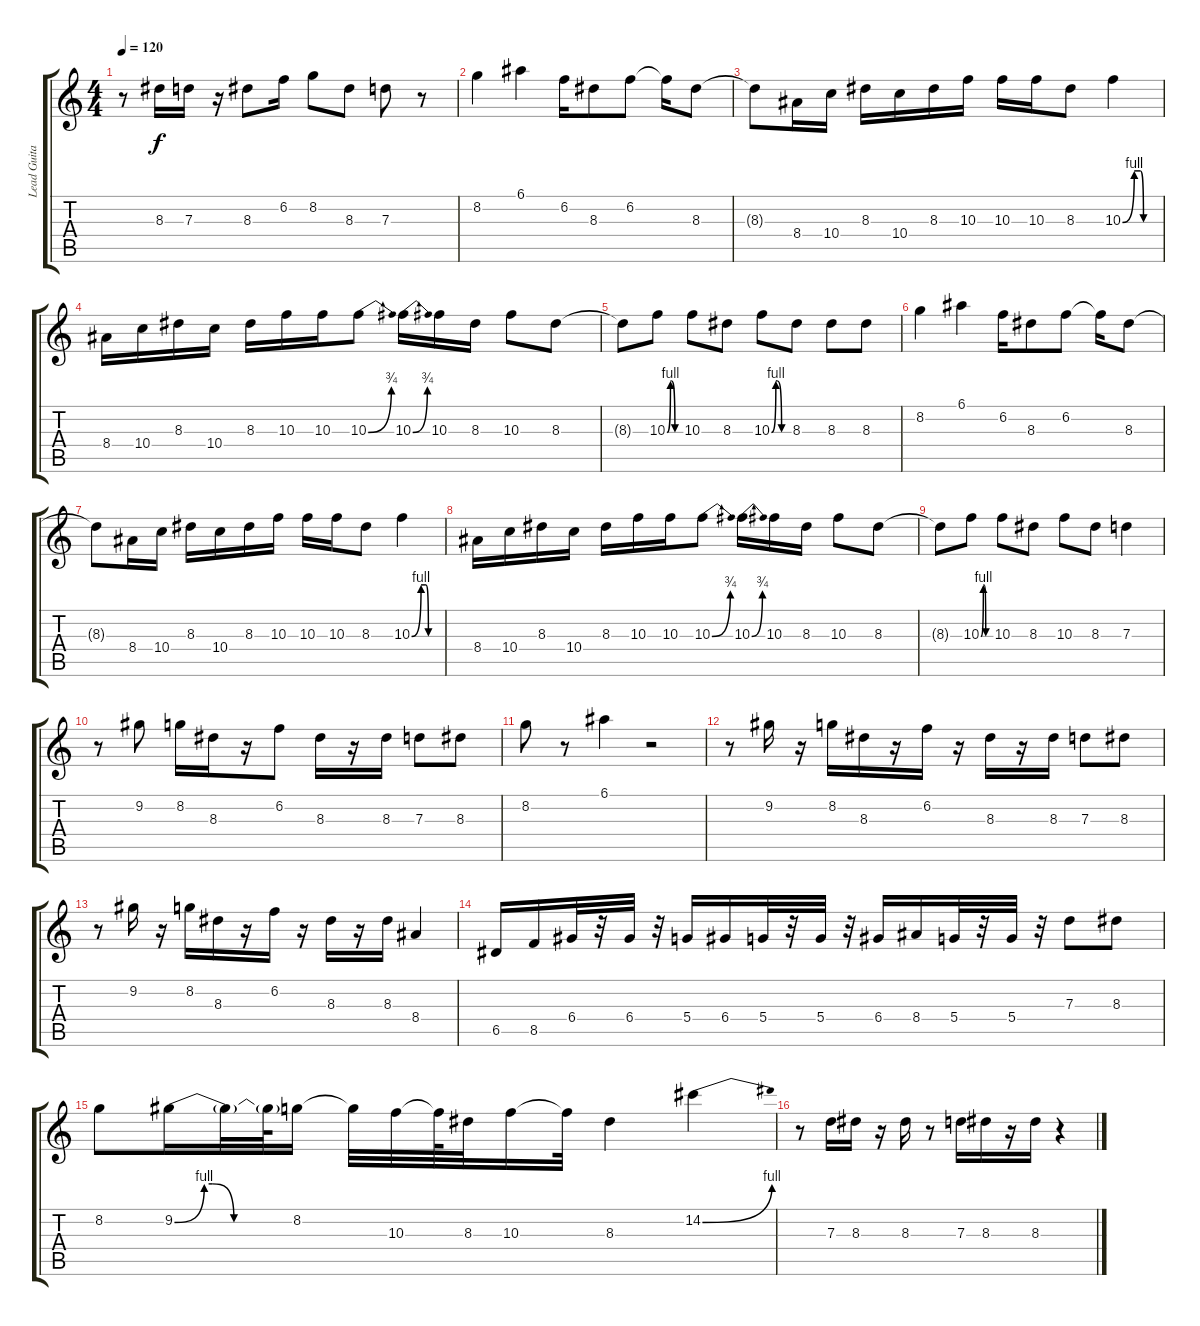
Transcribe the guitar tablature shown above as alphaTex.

\track ("Lead Guitar" "Lead Guita") {instrument distortionguitar}
\staff {score tabs}
\tuning (E4 B3 G3 D3 A2 E2) {hide}
\ts (4 4)
\tempo 120
\clef g2
\ks c
r.8{dy f} 8.3.16 7.3.16 r.16 8.3.8 6.2.16 8.2.8 8.3.8 7.3.8 r.8 |
8.2.4 6.1.4 6.2.16 8.3.8 6.2.8 6.2{t}.16 8.3.8 |
8.3{t}.8 8.4.16 10.4.16 8.3.16 10.4.16 8.3.16 10.3.16 10.3.16 10.3.16 8.3.8 10.3{be (custom 0 0 19 4 29 4 34 0 44 0 60 0)}.4 |
8.4.16 10.4.16 8.3.16 10.4.16 8.3.16 10.3.16 10.3.16 10.3{be (bend 0 0 60 3)}.8 10.3{be (bend 0 0 60 3)}.16 10.3.16 8.3.16 10.3.8 8.3.8 |
8.3{t}.8 10.3{be (custom 0 0 15 4 20 4 35 0 60 0)}.8 10.3.8 8.3.8 10.3{be (custom 0 0 15 4 20 4 35 0 60 0)}.8 8.3.8 8.3.8 8.3.8 |
8.2.4 6.1.4 6.2.16 8.3.8 6.2.8 6.2{t}.16 8.3.8 |
8.3{t}.8 8.4.16 10.4.16 8.3.16 10.4.16 8.3.16 10.3.16 10.3.16 10.3.16 8.3.8 10.3{be (custom 0 0 19 4 29 4 34 0 44 0 60 0)}.4 |
8.4.16 10.4.16 8.3.16 10.4.16 8.3.16 10.3.16 10.3.16 10.3{be (bend 0 0 60 3)}.8 10.3{be (bend 0 0 60 3)}.16 10.3.16 8.3.16 10.3.8 8.3.8 |
8.3{t}.8 10.3{be (custom 0 0 15 4 20 4 30 0 60 0)}.8 10.3.8 8.3.8 10.3.8 8.3.8 7.3.4 |
r.8 9.2.8 8.2.16 8.3.16 r.16 6.2.8 8.3.16 r.16 8.3.16 7.3.8 8.3.8 |
8.2.8 r.8 6.1.4 r.2 |
r.8 9.2.16 r.16 8.2.16 8.3.16 r.16 6.2.16 r.16 8.3.16 r.16 8.3.16 7.3.8 8.3.8 |
r.8 9.2.16 r.16 8.2.16 8.3.16 r.16 6.2.16 r.16 8.3.16 r.16 8.3.16 8.4.4 |
6.5.16 8.5.16 6.4.32 r.32 6.4.32 r.32 5.4.16 6.4.16 5.4.32 r.32 5.4.32 r.32 6.4.16 8.4.16 5.4.32 r.32 5.4.32 r.32 7.3.8 8.3.8 |
8.2.8 9.2{be (custom 0 0 15 4 19 4 30 0 60 0)}.16 9.2{t}.32 9.2{t}.64 8.2.16 8.2{t}.32 10.3.32 10.3{t}.64 8.3.32 10.3.16 10.3{t}.32 8.3.4 14.2{be (bend 0 0 60 4)}.4 |
r.8 7.3.16 8.3.16 r.16 8.3.16 r.8 7.3.16 8.3.16 r.16 8.3.16 r.4
